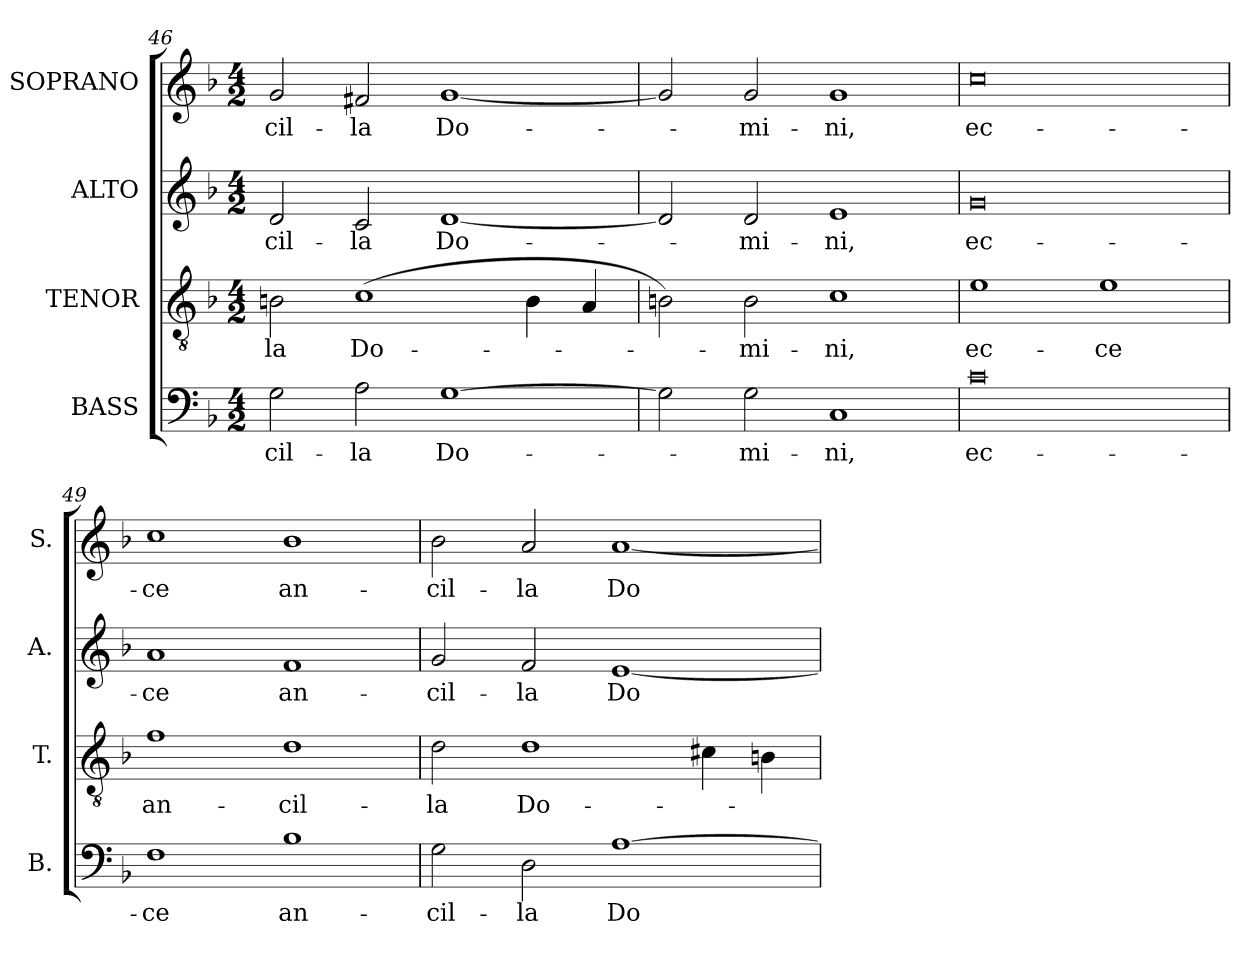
**kern	**text	**kern	**text	**kern	**text	**kern	**text
*part4	*part4	*part3	*part3	*part2	*part2	*part1	*part1
*staff4	*staff4	*staff3	*staff3	*staff2	*staff2	*staff1	*staff1
*I"BASS	*	*I"TENOR	*	*I"ALTO	*	*I"SOPRANO	*
*I'B.	*	*I'T.	*	*I'A.	*	*I'S.	*
*clefF4	*	*clefGv2	*	*clefG2	*	*clefG2	*
*	*	*ITrd7c12	*	*	*	*	*
*k[b-]	*	*k[b-]	*	*k[b-]	*	*k[b-]	*
*F:	*	*F:	*	*F:	*	*F:	*
*M4/2	*	*M4/2	*	*M4/2	*	*M4/2	*
=46	=46	=46	=46	=46	=46	=46	=46
!	!LO:LY:b:color=#000000	!	!	!	!	!	!
!	!	!	!LO:LY:b:color=#000000	!	!	!	!
!	!	!	!	!	!LO:LY:b:color=#000000	!	!
!	!	!	!	!	!	!	!LO:LY:b:color=#000000
2Gi\	-cil-	2BBni\	-la	2di/	-cil-	2gi/	-cil-
!	!LO:LY:b:color=#000000	!	!	!	!	!	!
!	!	!	!LO:LY:b:color=#000000	!	!	!	!
!	!	!	!	!	!LO:LY:b:color=#000000	!	!
!	!	!	!	!	!	!	!LO:LY:b:color=#000000
2Ai\	-la	(1Ci	Do-	2ci/	-la	2f#Xi/	-la
!	!LO:LY:b:color=#000000	!	!	!	!	!	!
!	!	!	!	!	!LO:LY:b:color=#000000	!	!
!	!	!	!	!	!	!	!LO:LY:b:color=#000000
[1Gi	Do-	.	.	[1di	Do-	[1gi	Do-
.	.	4BBi\	.	.	.	.	.
.	.	4AAi/	.	.	.	.	.
!!LO:LB:g=z
=47	=47	=47	=47	=47	=47	=47	=47
2Gi\]	.	2BBni\)	.	2di/]	.	2gi/]	.
!	!LO:LY:b:color=#000000	!	!	!	!	!	!
!	!	!	!LO:LY:b:color=#000000	!	!	!	!
!	!	!	!	!	!LO:LY:b:color=#000000	!	!
!	!	!	!	!	!	!	!LO:LY:b:color=#000000
2Gi\	-mi-	2BBi\	-mi-	2di/	-mi-	2gi/	-mi-
!	!LO:LY:b:color=#000000	!	!	!	!	!	!
!	!	!	!LO:LY:b:color=#000000	!	!	!	!
!	!	!	!	!	!LO:LY:b:color=#000000	!	!
!	!	!	!	!	!	!	!LO:LY:b:color=#000000
1Ci	-ni,	1Ci	-ni,	1ei	-ni,	1gi	-ni,
=48	=48	=48	=48	=48	=48	=48	=48
!	!LO:LY:b:color=#000000	!	!	!	!	!	!
!	!	!	!LO:LY:b:color=#000000	!	!	!	!
!	!	!	!	!	!LO:LY:b:color=#000000	!	!
!	!	!	!	!	!	!	!LO:LY:b:color=#000000
0ci	ec-	1Ei	ec-	0gi	ec-	0cci	ec-
!	!	!	!LO:LY:b:color=#000000	!	!	!	!
.	.	1Ei	-ce	.	.	.	.
=49	=49	=49	=49	=49	=49	=49	=49
!	!LO:LY:b:color=#000000	!	!	!	!	!	!
!	!	!	!LO:LY:b:color=#000000	!	!	!	!
!	!	!	!	!	!LO:LY:b:color=#000000	!	!
!	!	!	!	!	!	!	!LO:LY:b:color=#000000
1Fi	-ce	1Fi	an-	1ai	-ce	1cci	-ce
!	!LO:LY:b:color=#000000	!	!	!	!	!	!
!	!	!	!LO:LY:b:color=#000000	!	!	!	!
!	!	!	!	!	!LO:LY:b:color=#000000	!	!
!	!	!	!	!	!	!	!LO:LY:b:color=#000000
1B-i	an-	1Di	-cil-	1fi	an-	1b-i	an-
=50	=50	=50	=50	=50	=50	=50	=50
!	!LO:LY:b:color=#000000	!	!	!	!	!	!
!	!	!	!LO:LY:b:color=#000000	!	!	!	!
!	!	!	!	!	!LO:LY:b:color=#000000	!	!
!	!	!	!	!	!	!	!LO:LY:b:color=#000000
2Gi\	-cil-	2Di\	-la	2gi/	-cil-	2b-i\	-cil-
!	!LO:LY:b:color=#000000	!	!	!	!	!	!
!	!	!	!LO:LY:b:color=#000000	!	!	!	!
!	!	!	!	!	!LO:LY:b:color=#000000	!	!
!	!	!	!	!	!	!	!LO:LY:b:color=#000000
2Di\	-la	1Di	Do-	2fi/	-la	2ai/	-la
!	!LO:LY:b:color=#000000	!	!	!	!	!	!
!	!	!	!	!	!LO:LY:b:color=#000000	!	!
!	!	!	!	!	!	!	!LO:LY:b:color=#000000
[1Ai	Do-	.	.	[1ei	Do-	[1ai	Do-
.	.	4C#Xi\	.	.	.	.	.
.	.	4BBni\	.	.	.	.	.
=	=	=	=	=	=	=	=
*-	*-	*-	*-	*-	*-	*-	*-
